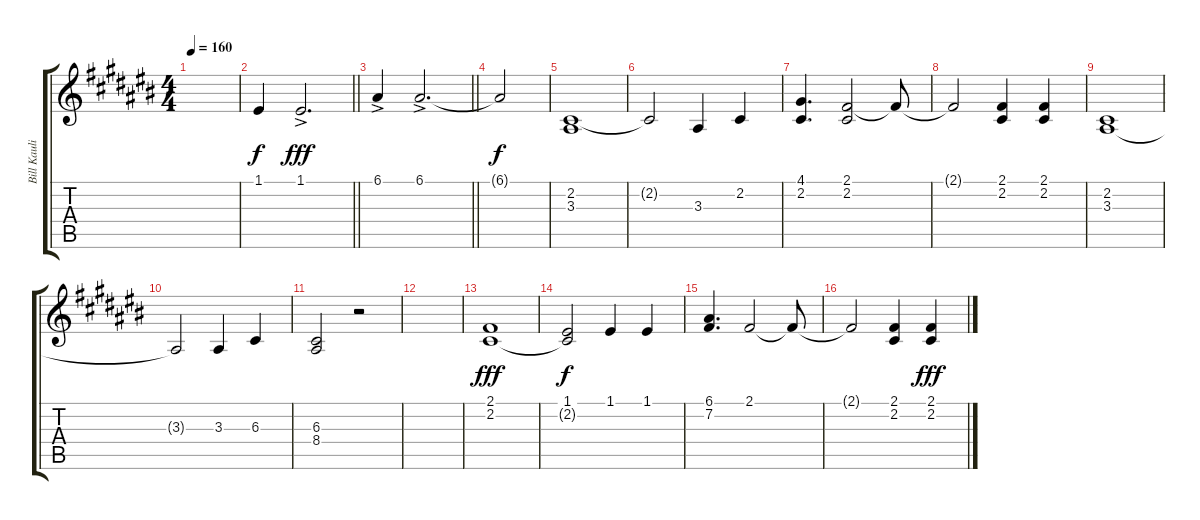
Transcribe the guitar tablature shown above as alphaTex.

\track ("Bill Kaulitz" "Bill Kauli") {instrument electricgrandpiano}
\staff {score tabs}
\tuning (E4 B3 G3 D3 A2 E2) {hide}
\ts (4 4)
\tempo 160
\clef g2
\ks c#
|
\barLineRight lightlight
1.1.4 1.1{ac}.2{d dy fff} |
\barLineRight lightlight
6.1{ac}.4 6.1{ac}.2{d} |
6.1{t}.2{dy f} |
(2.2 3.3).1 |
2.2{t}.2 3.3.4 2.2.4 |
(4.1 2.2).4{d} (2.1 2.2).2 2.1{t}.8 |
2.1{t}.2 (2.1 2.2).4 (2.1 2.2).4 |
(2.2 3.3).1 |
3.3{t}.2 3.3.4 6.3.4 |
(6.3 8.4).2 r.2 |
|
(2.1 2.2).1{dy fff} |
(1.1 2.2{t}).2{dy f} 1.1.4 1.1.4 |
(6.1 7.2).4{d} 2.1.2 2.1{t}.8 |
2.1{t}.2 (2.1 2.2).4 (2.1 2.2).4{dy fff}
